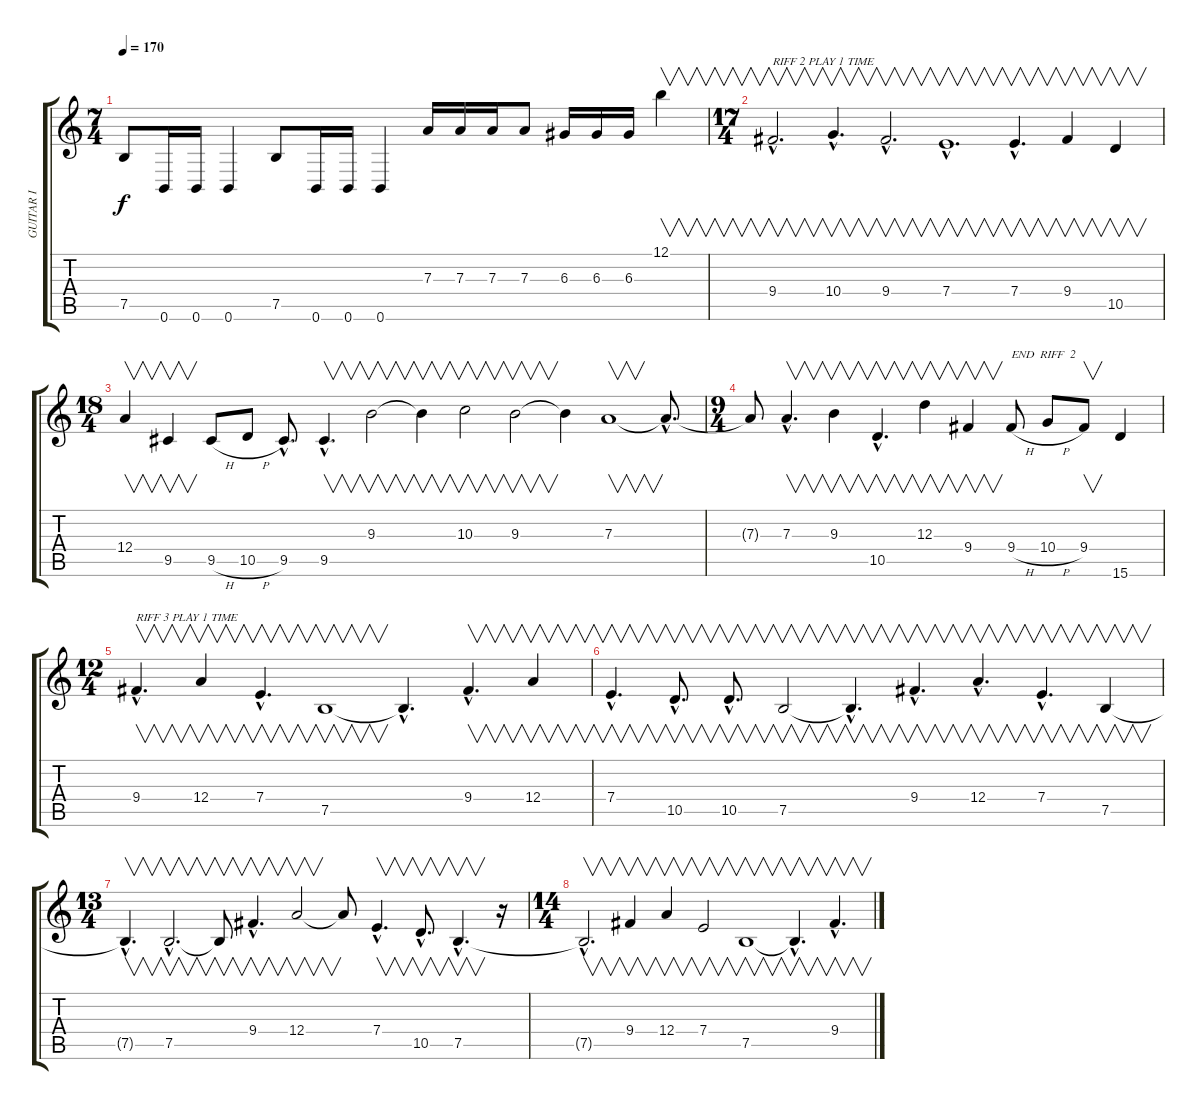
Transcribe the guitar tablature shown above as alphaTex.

\track ("GUITAR I" "GUITAR I") {instrument distortionguitar}
\staff {score tabs}
\tuning (B3 Gb3 D3 A2 E2 B1) {hide}
\ts (7 4)
\tempo 170
\clef g2
\ks c
7.5.8{dy f} 0.6.16 0.6.16 0.6.4 7.5.8 0.6.16 0.6.16 0.6.4 7.3.16 7.3.16 7.3.16 7.3.8 6.3.16 6.3.16 6.3.16 12.1.4{v} |
\ts (17 4)
9.4{hac}.2{v d txt "RIFF 2 PLAY 1 TIME "} 10.4{hac}.4{v d} 9.4{hac}.2{v d} 7.4{hac}.1{v d} 7.4{hac}.4{v d} 9.4.4{v} 10.5.4{v} |
\ts (18 4)
12.4.4{v} 9.5.4{v} 9.5{h}.8 10.5{h}.8 9.5{hac}.8{d} 9.5{hac}.4{v d} 9.3.2{v} 9.3{t}.4{v} 10.3.2{v} 9.3.2{v} 9.3{t}.4 7.3.1{v} 7.3{hac t}.8{d} |
\ts (9 4)
7.3{t}.8 7.3{hac}.4{v d} 9.3.4{v} 10.5{hac}.4{v d} 12.3.4{v} 9.4.4{v} 9.4{h}.8{txt "END  RIFF  2"} 10.4{h}.8 9.4.8{v} 15.6.4 |
\ts (12 4)
9.4{hac}.4{v d txt "RIFF 3 PLAY 1 TIME "} 12.4.4{v} 7.4{hac}.4{v d} 7.5.1{v} 7.5{hac t}.4{d} 9.4{hac}.4{v d} 12.4.4{v} |
7.4{hac}.4{v d} 10.5{hac}.8{v d} 10.5{hac}.8{v d} 7.5.2{v} 7.5{hac t}.4{v d} 9.4{hac}.4{v d} 12.4{hac}.4{v d} 7.4{hac}.4{v d} 7.5.4{v} |
\ts (13 4)
7.5{hac t}.4{v d} 7.5{hac}.2{v d} 7.5{t}.8{v} 9.4{hac}.4{v d} 12.4.2{v} 12.4{t}.8 7.4{hac}.4{v d} 10.5{hac}.8{v d} 7.5{hac}.4{v d} r.16 |
\ts (14 4)
7.5{hac t}.2{v d} 9.4.4{v} 12.4.4{v} 7.4.2{v} 7.5.1{v} 7.5{hac t}.4{v d} 9.4{hac}.4{v d}
